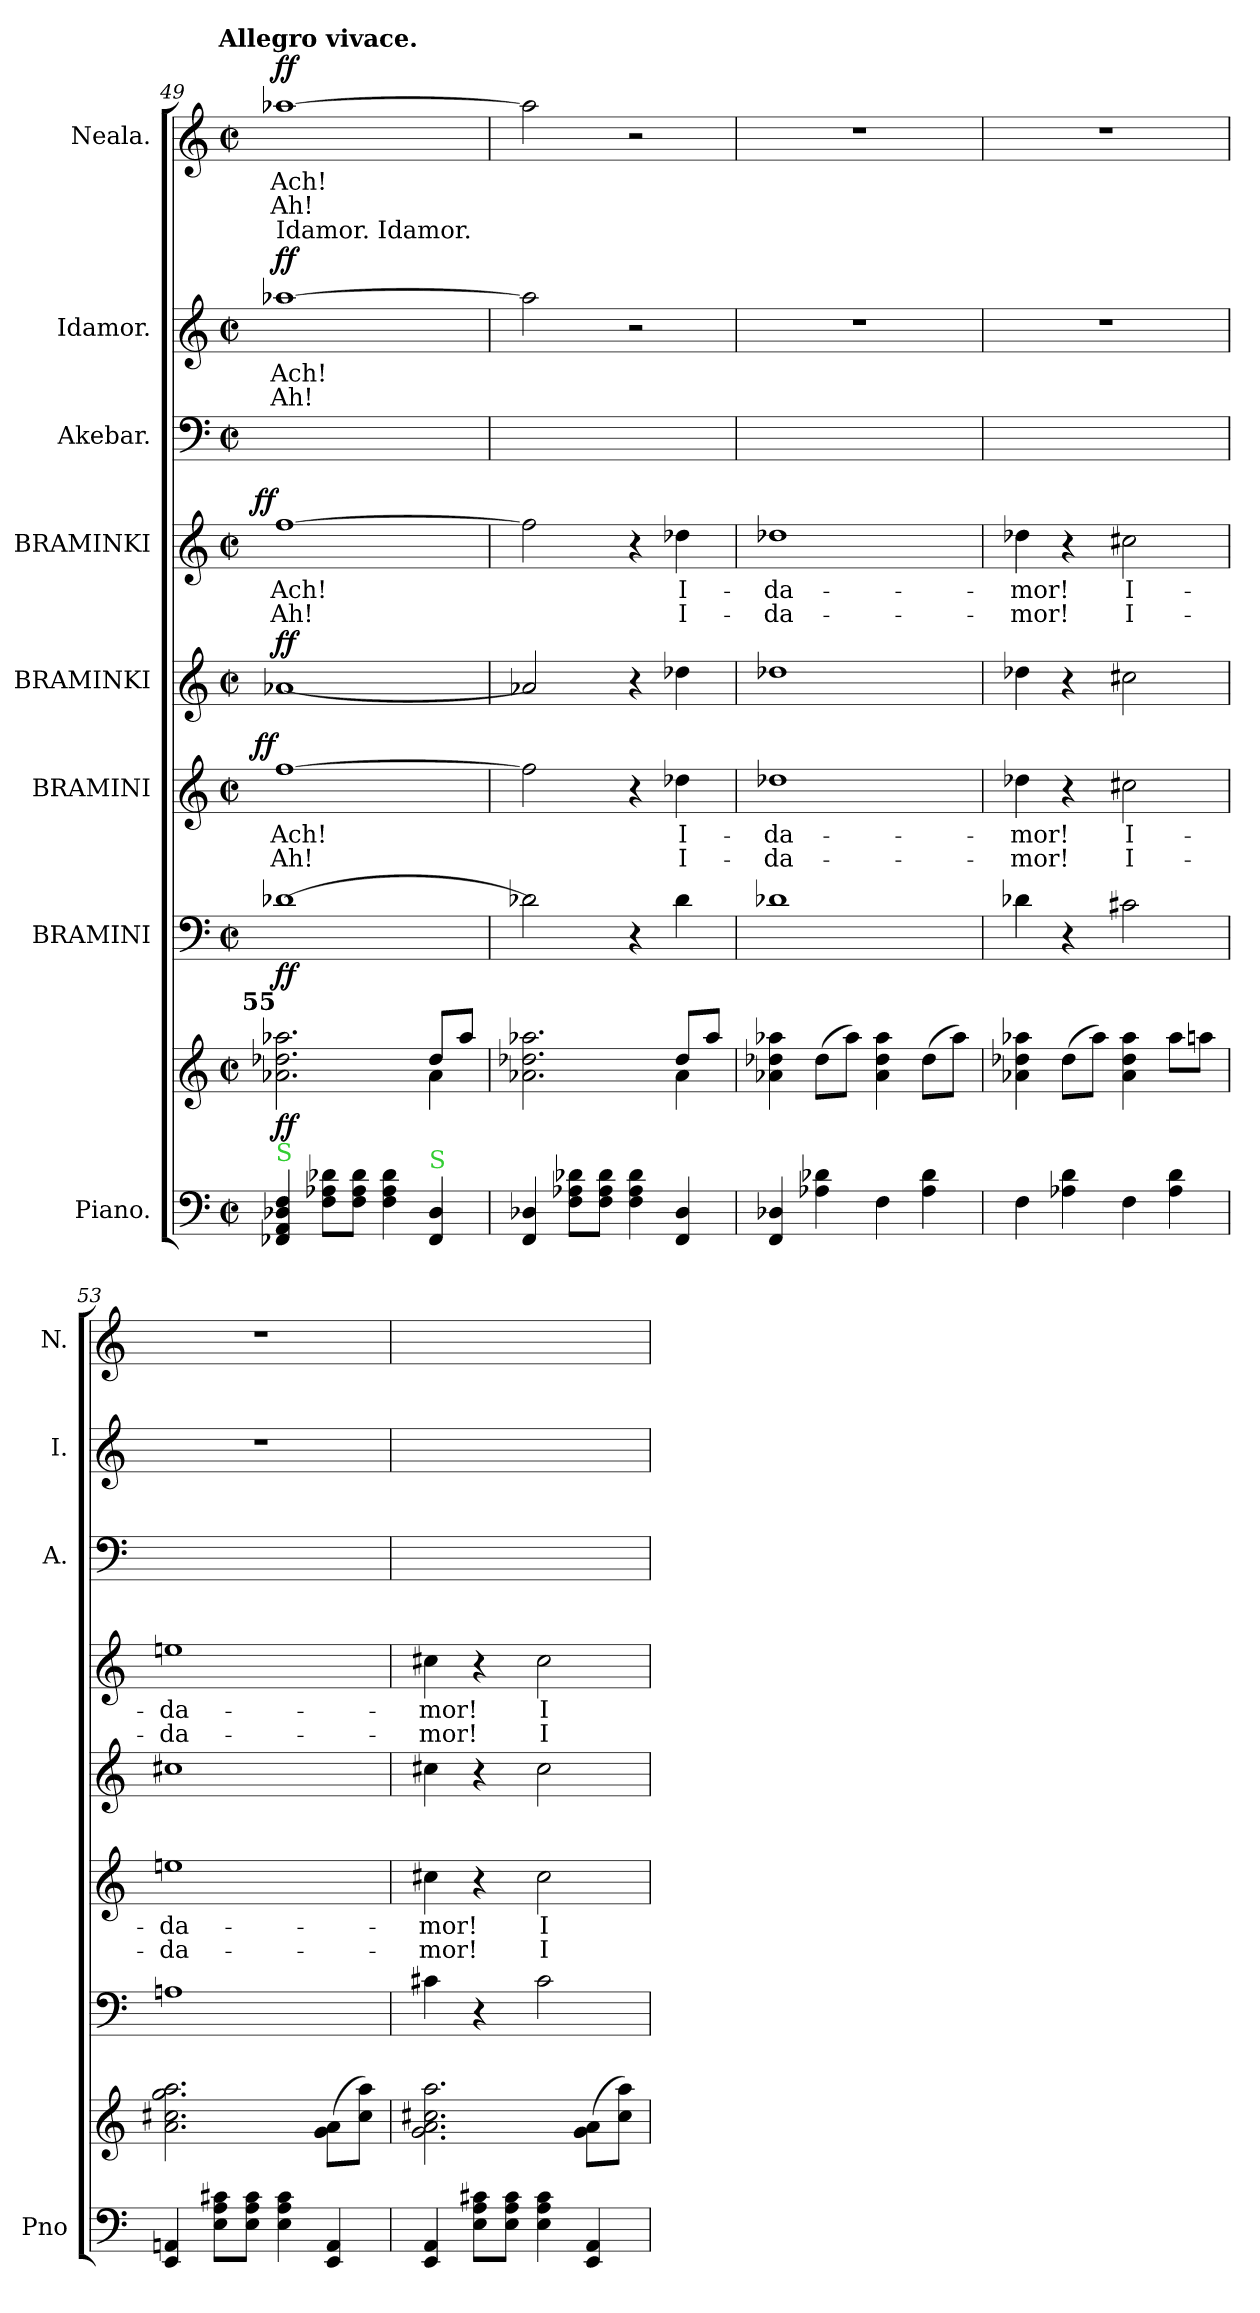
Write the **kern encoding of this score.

**kern	**kern	**dynam	**kern	**dynam	**kern	**text	**text	**dynam	**kern	**dynam	**kern	**text	**text	**dynam	**kern	**kern	**text	**text	**dynam	**kern	**text	**text	**dynam
*part8	*part8	*part8	*part7	*part7	*part6	*part6	*part6	*part6	*part5	*part5	*part4	*part4	*part4	*part4	*part3	*part2	*part2	*part2	*part2	*part1	*part1	*part1	*part1
*staff9	*staff8	*staff8/9	*staff7	*staff7	*staff6	*staff6	*staff6	*staff6	*staff5	*staff5	*staff4	*staff4	*staff4	*staff4	*staff3	*staff2	*staff2	*staff2	*staff2	*staff1	*staff1	*staff1	*staff1
*I"Piano.	*	*	*I"BRAMINI	*	*I"BRAMINI	*	*	*	*I"BRAMINKI	*	*I"BRAMINKI	*	*	*	*I"Akebar.	*I"Idamor.	*	*	*	*I"Neala.	*	*	*
*I'Pno	*	*	*	*	*	*	*	*	*	*	*	*	*	*	*I'A.	*I'I.	*	*	*	*I'N.	*	*	*
*clefF4	*clefG2	*	*clefF4	*	*clefG2	*	*	*	*clefG2	*	*clefG2	*	*	*	*clefF4	*clefG2	*	*	*	*clefG2	*	*	*
*	*	*	*	*	*ITrd8c12	*	*	*	*	*	*	*	*	*	*	*ITrd8c12	*	*	*	*	*	*	*
*k[]	*k[]	*	*k[]	*	*k[]	*	*	*	*k[]	*	*k[]	*	*	*	*k[]	*k[]	*	*	*	*k[]	*	*	*
*a:	*a:	*	*a:	*	*a:	*	*	*	*a:	*	*a:	*	*	*	*a:	*a:	*	*	*	*a:	*	*	*
!!LO:TX:omd:t=Allegro vivace.
*M2/2	*M2/2	*	*M2/2	*	*M2/2	*	*	*	*M2/2	*	*M2/2	*	*	*	*M2/2	*M2/2	*	*	*	*M2/2	*	*	*
*met(c|)	*met(c|)	*	*met(c|)	*	*met(c|)	*	*	*	*met(c|)	*	*met(c|)	*	*	*	*met(c|)	*met(c|)	*	*	*	*met(c|)	*	*	*
*MM132	*MM132	*	*MM132	*	*MM132	*	*	*	*MM132	*	*MM132	*	*	*	*MM132	*MM132	*	*	*	*MM132	*	*	*
=49	=49	=49	=49	=49	=49	=49	=49	=49	=49	=49	=49	=49	=49	=49	=49	=49	=49	=49	=49	=49	=49	=49	=49
*	*^	*	*	*	*	*	*	*	*	*	*	*	*	*	*	*	*	*	*	*	*	*	*
!	!	!	!	!	!	!	!	!	!	!	!	!	!	!	!	!	!LO:TX:a:t=Idamor. Idamor.	!	!	!	!	!	!	!
!	!LO:TX:a:B:rj:t=55	!	!	!	!	!	!	!	!	!	!	!	!	!	!	!	!	!	!	!	!	!	!	!
!LO:TX:a:color=limegreen:t=S	!	!	!	!	!	!	!	!	!	!	!	!	!	!	!	!	!	!	!	!	!	!	!	!
!	!	!	!	!	!LO:DY:b	!	!	!	!LO:DY:a:rj	!	!LO:DY:a	!	!	!	!LO:DY:a:rj	!	!	!	!	!LO:DY:b	!	!	!	!LO:DY:b
4FF-X/ 4AA/ 4D-X/ 4F/	2.a-X\ 2.dd-X\ 2.aa-X\	2.ryy	ff	[1d-X	ff	[1f	Ach!	Ah!	ff	[1a-X	ff	[1ff	Ach!	Ah!	ff	1ryy	[1a-X	Ach!	Ah!	ff	[1aa-X	Ach!	Ah!	ff
8F\ 8A-X\ 8d-X\L	.	.	.	.	.	.	.	.	.	.	.	.	.	.	.	.	.	.	.	.	.	.	.	.
8F\ 8A-\ 8d-\J	.	.	.	.	.	.	.	.	.	.	.	.	.	.	.	.	.	.	.	.	.	.	.	.
4F\ 4A-\ 4d-\	.	.	.	.	.	.	.	.	.	.	.	.	.	.	.	.	.	.	.	.	.	.	.	.
!LO:TX:a:color=limegreen:t=S	!	!	!	!	!	!	!	!	!	!	!	!	!	!	!	!	!	!	!	!	!	!	!	!
4FF-/ 4D-/	8dd-/L	4a-\	.	.	.	.	.	.	.	.	.	.	.	.	.	.	.	.	.	.	.	.	.	.
.	8aa-/J	.	.	.	.	.	.	.	.	.	.	.	.	.	.	.	.	.	.	.	.	.	.	.
=50	=50	=50	=50	=50	=50	=50	=50	=50	=50	=50	=50	=50	=50	=50	=50	=50	=50	=50	=50	=50	=50	=50	=50	=50
4FF/ 4D-X/	2.a-X\ 2.dd-X\ 2.aa-X\	2.ryy	.	2d-X\]	.	2f\]	.	.	.	2a-X/]	.	2ff\]	.	.	.	1ryy	2a-\]	.	.	.	2aa-\]	.	.	.
8F\ 8A-X\ 8d-X\L	.	.	.	.	.	.	.	.	.	.	.	.	.	.	.	.	.	.	.	.	.	.	.	.
8F\ 8A-\ 8d-\J	.	.	.	.	.	.	.	.	.	.	.	.	.	.	.	.	.	.	.	.	.	.	.	.
4F\ 4A-\ 4d-\	.	.	.	4r	.	4r	.	.	.	4r	.	4r	.	.	.	.	2r	.	.	.	2r	.	.	.
4FF/ 4D-/	8dd-/L	4a-\	.	4d-\	.	4d-X\	I-	I-	.	4dd-X\	.	4dd-X\	I-	I-	.	.	.	.	.	.	.	.	.	.
.	8aa-/J	.	.	.	.	.	.	.	.	.	.	.	.	.	.	.	.	.	.	.	.	.	.	.
*	*v	*v	*	*	*	*	*	*	*	*	*	*	*	*	*	*	*	*	*	*	*	*	*	*
=51	=51	=51	=51	=51	=51	=51	=51	=51	=51	=51	=51	=51	=51	=51	=51	=51	=51	=51	=51	=51	=51	=51	=51
4FF/ 4D-X/	4a-X\ 4dd-X\ 4aa-X\	.	1d-X	.	1d-X	-da-	-da-	.	1dd-X	.	1dd-X	-da-	-da-	.	1ryy	1r	.	.	.	1r	.	.	.
4A-X\ 4d-X\	(8dd-\L	.	.	.	.	.	.	.	.	.	.	.	.	.	.	.	.	.	.	.	.	.	.
.	8aa-\J)	.	.	.	.	.	.	.	.	.	.	.	.	.	.	.	.	.	.	.	.	.	.
4F\	4a-\ 4dd-\ 4aa-\	.	.	.	.	.	.	.	.	.	.	.	.	.	.	.	.	.	.	.	.	.	.
4A-\ 4d-\	(8dd-\L	.	.	.	.	.	.	.	.	.	.	.	.	.	.	.	.	.	.	.	.	.	.
.	8aa-\J)	.	.	.	.	.	.	.	.	.	.	.	.	.	.	.	.	.	.	.	.	.	.
=52	=52	=52	=52	=52	=52	=52	=52	=52	=52	=52	=52	=52	=52	=52	=52	=52	=52	=52	=52	=52	=52	=52	=52
4F\	4a-X\ 4dd-X\ 4aa-X\	.	4d-X\	.	4d-X\	-mor!	-mor!	.	4dd-X\	.	4dd-X\	-mor!	-mor!	.	1ryy	1r	.	.	.	1r	.	.	.
4A-X\ 4d\	(8dd-\L	.	4r	.	4r	.	.	.	4r	.	4r	.	.	.	.	.	.	.	.	.	.	.	.
.	8aa-\J)	.	.	.	.	.	.	.	.	.	.	.	.	.	.	.	.	.	.	.	.	.	.
4F\	4a-\ 4dd-\ 4aa-\	.	2c#X\	.	2c#X\	I-	I-	.	2cc#X\	.	2cc#X\	I-	I-	.	.	.	.	.	.	.	.	.	.
4A-\ 4d\	8aa-\L	.	.	.	.	.	.	.	.	.	.	.	.	.	.	.	.	.	.	.	.	.	.
.	8aan\J	.	.	.	.	.	.	.	.	.	.	.	.	.	.	.	.	.	.	.	.	.	.
=53	=53	=53	=53	=53	=53	=53	=53	=53	=53	=53	=53	=53	=53	=53	=53	=53	=53	=53	=53	=53	=53	=53	=53
4EE/ 4AAn/	2.a\ 2.cc#X\ 2.gg\ 2.aa\	.	1An	.	1en	-da-	-da-	.	1cc#X	.	1een	-da-	-da-	.	1ryy	1r	.	.	.	1r	.	.	.
8E\ 8A\ 8c#X\L	.	.	.	.	.	.	.	.	.	.	.	.	.	.	.	.	.	.	.	.	.	.	.
8E\ 8A\ 8c#\J	.	.	.	.	.	.	.	.	.	.	.	.	.	.	.	.	.	.	.	.	.	.	.
4E\ 4A\ 4c#\	.	.	.	.	.	.	.	.	.	.	.	.	.	.	.	.	.	.	.	.	.	.	.
4EE/ 4AA/	(8g\ 8a\L	.	.	.	.	.	.	.	.	.	.	.	.	.	.	.	.	.	.	.	.	.	.
.	8cc#\ 8aa\J)	.	.	.	.	.	.	.	.	.	.	.	.	.	.	.	.	.	.	.	.	.	.
=54	=54	=54	=54	=54	=54	=54	=54	=54	=54	=54	=54	=54	=54	=54	=54	=54	=54	=54	=54	=54	=54	=54	=54
4EE/ 4AA/	2.g\ 2.a\ 2.cc#X\ 2.aa\	.	4c#X\	.	4c#X\	-mor!	-mor!	.	4cc#X\	.	4cc#X\	-mor!	-mor!	.	1ryy	1ryy	.	.	.	1ryy	.	.	.
8E\ 8A\ 8c#X\L	.	.	4r	.	4r	.	.	.	4r	.	4r	.	.	.	.	.	.	.	.	.	.	.	.
8E\ 8A\ 8c#\J	.	.	.	.	.	.	.	.	.	.	.	.	.	.	.	.	.	.	.	.	.	.	.
4E\ 4A\ 4c#\	.	.	2c#\	.	2c#\	I-	I-	.	2cc#\	.	2cc#\	I-	I-	.	.	.	.	.	.	.	.	.	.
4EE/ 4AA/	(8g\ 8a\L	.	.	.	.	.	.	.	.	.	.	.	.	.	.	.	.	.	.	.	.	.	.
.	8cc#\ 8aa\J)	.	.	.	.	.	.	.	.	.	.	.	.	.	.	.	.	.	.	.	.	.	.
=	=	=	=	=	=	=	=	=	=	=	=	=	=	=	=	=	=	=	=	=	=	=	=
*-	*-	*-	*-	*-	*-	*-	*-	*-	*-	*-	*-	*-	*-	*-	*-	*-	*-	*-	*-	*-	*-	*-	*-
